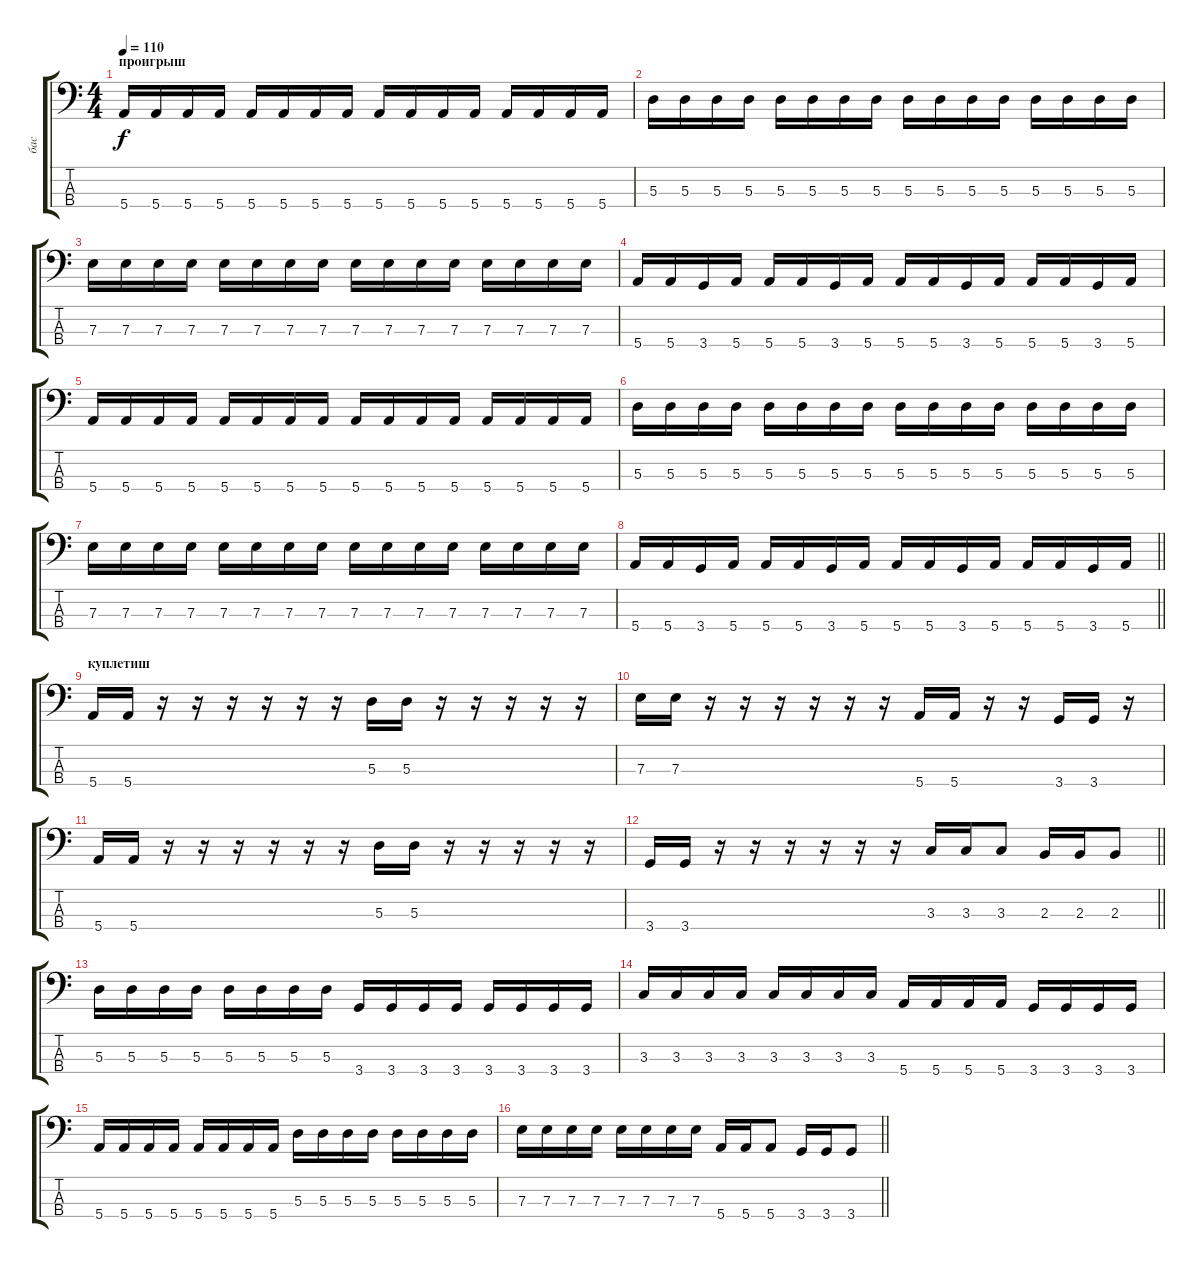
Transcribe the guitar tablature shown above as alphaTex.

\track ("бас" "бас") {instrument electricbassfinger}
\staff {score tabs}
\tuning (G2 D2 A1 E1) {hide}
\ts (4 4)
\section ("" "проигрыш")
\tempo 110
\clef f4
\ks c
5.4.16{dy f} 5.4.16 5.4.16 5.4.16 5.4.16 5.4.16 5.4.16 5.4.16 5.4.16 5.4.16 5.4.16 5.4.16 5.4.16 5.4.16 5.4.16 5.4.16 |
5.3.16 5.3.16 5.3.16 5.3.16 5.3.16 5.3.16 5.3.16 5.3.16 5.3.16 5.3.16 5.3.16 5.3.16 5.3.16 5.3.16 5.3.16 5.3.16 |
7.3.16 7.3.16 7.3.16 7.3.16 7.3.16 7.3.16 7.3.16 7.3.16 7.3.16 7.3.16 7.3.16 7.3.16 7.3.16 7.3.16 7.3.16 7.3.16 |
5.4.16 5.4.16 3.4.16 5.4.16 5.4.16 5.4.16 3.4.16 5.4.16 5.4.16 5.4.16 3.4.16 5.4.16 5.4.16 5.4.16 3.4.16 5.4.16 |
5.4.16 5.4.16 5.4.16 5.4.16 5.4.16 5.4.16 5.4.16 5.4.16 5.4.16 5.4.16 5.4.16 5.4.16 5.4.16 5.4.16 5.4.16 5.4.16 |
5.3.16 5.3.16 5.3.16 5.3.16 5.3.16 5.3.16 5.3.16 5.3.16 5.3.16 5.3.16 5.3.16 5.3.16 5.3.16 5.3.16 5.3.16 5.3.16 |
7.3.16 7.3.16 7.3.16 7.3.16 7.3.16 7.3.16 7.3.16 7.3.16 7.3.16 7.3.16 7.3.16 7.3.16 7.3.16 7.3.16 7.3.16 7.3.16 |
\barLineRight lightlight
5.4.16 5.4.16 3.4.16 5.4.16 5.4.16 5.4.16 3.4.16 5.4.16 5.4.16 5.4.16 3.4.16 5.4.16 5.4.16 5.4.16 3.4.16 5.4.16 |
\section ("" "куплетиш")
5.4.16 5.4.16 r.16 r.16 r.16 r.16 r.16 r.16 5.3.16 5.3.16 r.16 r.16 r.16 r.16 r.16 |
7.3.16 7.3.16 r.16 r.16 r.16 r.16 r.16 r.16 5.4.16 5.4.16 r.16 r.16 3.4.16 3.4.16 r.16 |
5.4.16 5.4.16 r.16 r.16 r.16 r.16 r.16 r.16 5.3.16 5.3.16 r.16 r.16 r.16 r.16 r.16 |
\barLineRight lightlight
3.4.16 3.4.16 r.16 r.16 r.16 r.16 r.16 r.16 3.3.16 3.3.16 3.3.8 2.3.16 2.3.16 2.3.8 |
5.3.16 5.3.16 5.3.16 5.3.16 5.3.16 5.3.16 5.3.16 5.3.16 3.4.16 3.4.16 3.4.16 3.4.16 3.4.16 3.4.16 3.4.16 3.4.16 |
3.3.16 3.3.16 3.3.16 3.3.16 3.3.16 3.3.16 3.3.16 3.3.16 5.4.16 5.4.16 5.4.16 5.4.16 3.4.16 3.4.16 3.4.16 3.4.16 |
5.4.16 5.4.16 5.4.16 5.4.16 5.4.16 5.4.16 5.4.16 5.4.16 5.3.16 5.3.16 5.3.16 5.3.16 5.3.16 5.3.16 5.3.16 5.3.16 |
\barLineRight lightlight
7.3.16 7.3.16 7.3.16 7.3.16 7.3.16 7.3.16 7.3.16 7.3.16 5.4.16 5.4.16 5.4.8 3.4.16 3.4.16 3.4.8
